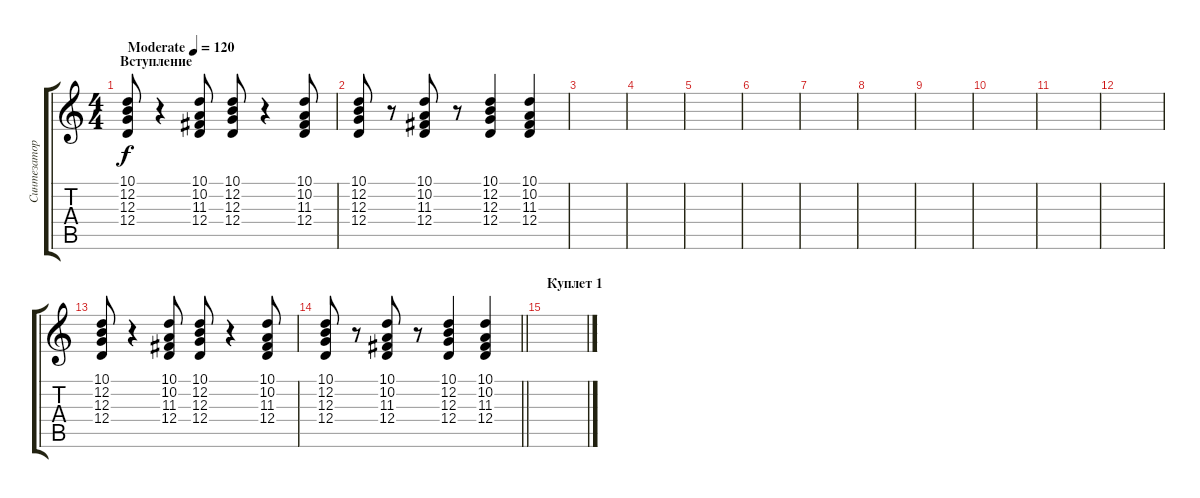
\track ("Синтезатор " "Синтезатор") {instrument stringensemble1}
\staff {score tabs}
\tuning (E4 B3 G3 D3 A2 E2) {hide}
\ts (4 4)
\section ("" "Вступление")
\tempo (120 "Moderate")
\clef g2
\ks c
(10.1 12.2 12.3 12.4).8{dy f instrument stringensemble1} r.4 (10.1 10.2 11.3 12.4).8 (10.1 12.2 12.3 12.4).8 r.4 (10.1 10.2 11.3 12.4).8 |
(10.1 12.2 12.3 12.4).8 r.8 (10.1 10.2 11.3 12.4).8 r.8 (10.1 12.2 12.3 12.4).4 (10.1 10.2 11.3 12.4).4 |
|
|
|
|
|
|
|
|
|
|
(10.1 12.2 12.3 12.4).8 r.4 (10.1 10.2 11.3 12.4).8 (10.1 12.2 12.3 12.4).8 r.4 (10.1 10.2 11.3 12.4).8 |
\barLineRight lightlight
(10.1 12.2 12.3 12.4).8 r.8 (10.1 10.2 11.3 12.4).8 r.8 (10.1 12.2 12.3 12.4).4 (10.1 10.2 11.3 12.4).4 |
\section ("" "Куплет 1")
